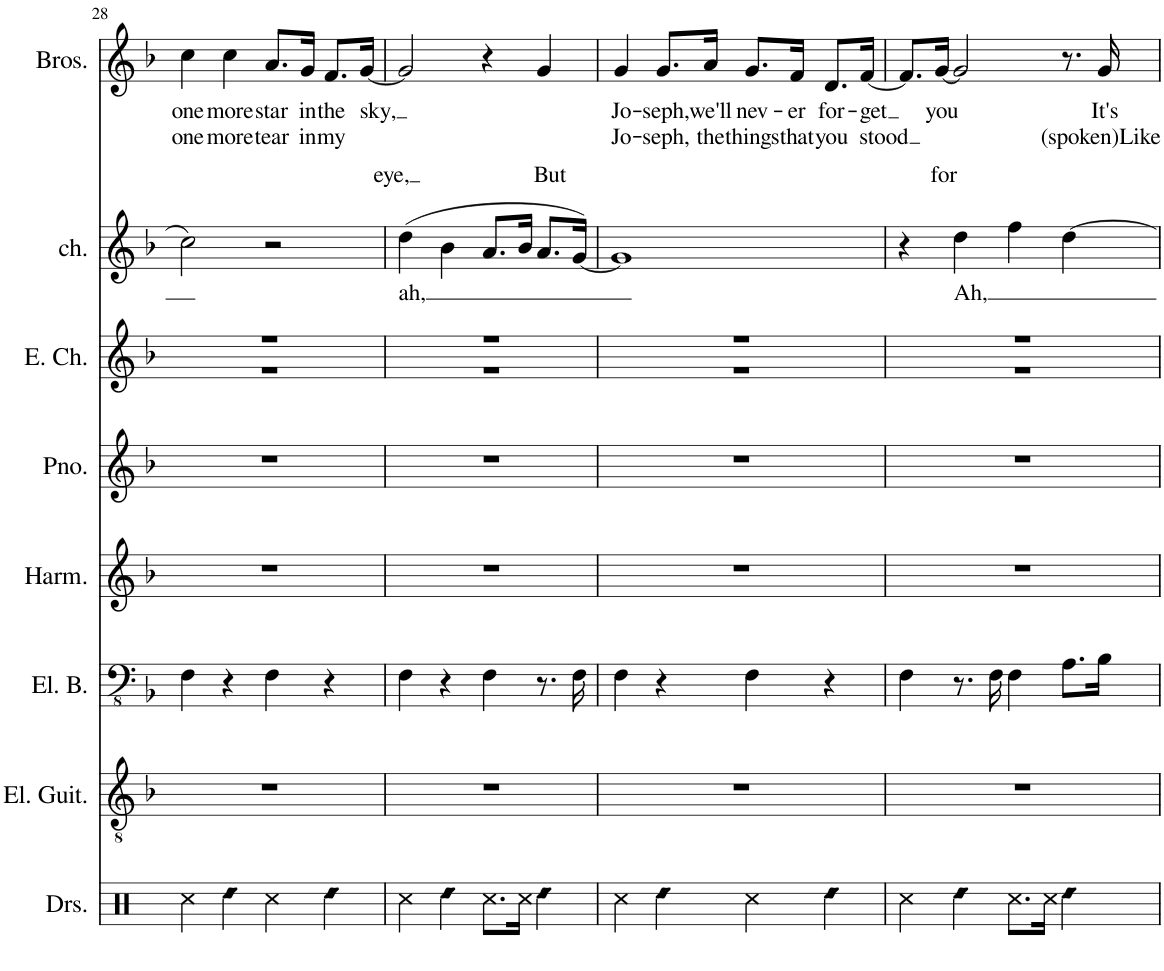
**kern	**kern	**kern	**kern	**kern	**kern	**kern	**text	**kern	**text	**text
*part8	*part7	*part6	*part5	*part4	*part3	*part2	*part2	*part1	*part1	*part1
*staff8	*staff7	*staff6	*staff5	*staff4	*staff3	*staff2	*staff2	*staff1	*staff1	*staff1
*I"Drumset	*I"Electric Guitar	*I"Electric Bass	*I"Harmonica	*I"Piano	*I"Electric Choir	*I"Chorus	*	*I"Brothers	*	*
*I'Drs.	*I'El. Guit.	*I'El. B.	*I'Harm.	*I'Pno.	*I'E. Ch.	*I'ch.	*	*I'Bros.	*	*
!!LO:PB:g=z
*clefX	*clefGv2	*clefFv4	*clefG2	*clefG2	*clefG2	*clefG2	*	*clefG2	*	*
*k[]	*k[b-]	*k[b-]	*k[b-]	*k[b-]	*k[b-]	*k[b-]	*	*k[b-]	*	*
*M4/4	*M4/4	*M4/4	*M4/4	*M4/4	*M4/4	*M4/4	*	*M4/4	*	*
=28	=28	=28	=28	=28	=28	=28	=28	=28	=28	=28
*	*	*	*	*	*^	*	*	*	*	*
!	!	!	!	!	!	!	!	!	!	!LO:LY:b	!LO:LY:b
4Rcc\	1r	4FF\	1r	1r	1r	1r	2cc\	.	4cc\	one	one
!LO:N:head=diamond	!	!	!	!	!	!	!	!	!	!LO:LY:b	!LO:LY:b
4Rdd\	.	4r	.	.	.	.	.	.	4cc\	more	more
!	!	!	!	!	!	!	!	!	!	!LO:LY:b	!LO:LY:b
4Rcc\	.	4FF\	.	.	.	.	2r	.	8.a/L	star	tear
!	!	!	!	!	!	!	!	!	!	!LO:LY:b	!LO:LY:b
.	.	.	.	.	.	.	.	.	16g/Jk	in	in
!LO:N:head=diamond	!	!	!	!	!	!	!	!	!	!LO:LY:b	!LO:LY:b
4Rdd\	.	4r	.	.	.	.	.	.	8.f/L	the	my
!	!	!	!	!	!	!	!	!	!	!LO:LY:b	!LO:LY:b
.	.	.	.	.	.	.	.	.	[16g/Jk	sky,	eye,
=29	=29	=29	=29	=29	=29	=29	=29	=29	=29	=29	=29
!	!	!	!	!	!	!	!	!LO:LY:b	!	!	!
4Rcc\	1r	4FF\	1r	1r	1r	1r	(4dd\	ah,	2g/]	.	.
!LO:N:head=diamond	!	!	!	!	!	!	!	!	!	!	!
4Rdd\	.	4r	.	.	.	.	4b-\	.	.	.	.
8.Rcc\L	.	4FF\	.	.	.	.	8.a/L	.	4r	.	.
16Rcc\Jk	.	.	.	.	.	.	16b-/Jk	.	.	.	.
!LO:N:head=diamond	!	!	!	!	!	!	!	!	!	!	!LO:LY:b
4Rdd\	.	8.r	.	.	.	.	8.a/L	.	4g/	.	But
.	.	16FF\	.	.	.	.	[16g/Jk)	.	.	.	.
=30	=30	=30	=30	=30	=30	=30	=30	=30	=30	=30	=30
!	!	!	!	!	!	!	!	!	!	!LO:LY:b	!LO:LY:b
4Rcc\	1r	4FF\	1r	1r	1r	1r	1g]	.	4g/	Jo-	Jo-
!LO:N:head=diamond	!	!	!	!	!	!	!	!	!	!LO:LY:b	!LO:LY:b
4Rdd\	.	4r	.	.	.	.	.	.	8.g/L	-seph,	-seph,
!	!	!	!	!	!	!	!	!	!	!LO:LY:b	!LO:LY:b
.	.	.	.	.	.	.	.	.	16a/Jk	we'll	the
!	!	!	!	!	!	!	!	!	!	!LO:LY:b	!LO:LY:b
4Rcc\	.	4FF\	.	.	.	.	.	.	8.g/L	nev-	things
!	!	!	!	!	!	!	!	!	!	!LO:LY:b	!LO:LY:b
.	.	.	.	.	.	.	.	.	16f/Jk	-er	that
!LO:N:head=diamond	!	!	!	!	!	!	!	!	!	!LO:LY:b	!LO:LY:b
4Rdd\	.	4r	.	.	.	.	.	.	8.d/L	for-	you
!	!	!	!	!	!	!	!	!	!	!LO:LY:b	!LO:LY:b
.	.	.	.	.	.	.	.	.	[16f/Jk	-get	stood
=31	=31	=31	=31	=31	=31	=31	=31	=31	=31	=31	=31
4Rcc\	1r	4FF\	1r	1r	1r	1r	4r	.	8.f/L]	.	.
!	!	!	!	!	!	!	!	!	!	!LO:LY:b	!LO:LY:b
.	.	.	.	.	.	.	.	.	[16g/Jk	you	for
!LO:N:head=diamond	!	!	!	!	!	!	!	!LO:LY:b	!	!	!
4Rdd\	.	8.r	.	.	.	.	4dd\	Ah,	2g/]	.	.
.	.	16FF\	.	.	.	.	.	.	.	.	.
8.Rcc\L	.	4FF\	.	.	.	.	4ff\	.	.	.	.
16Rcc\Jk	.	.	.	.	.	.	.	.	.	.	.
!LO:N:head=diamond	!	!	!	!	!	!	!	!	!	!	!
4Rdd\	.	8.AA\L	.	.	.	.	[4dd\	.	8.r	.	.
!	!	!	!	!	!	!	!	!	!	!LO:LY:b	!LO:LY:b
.	.	16BB-\Jk	.	.	.	.	.	.	16g/	It's	(spoken)Like
*	*	*	*	*	*v	*v	*	*	*	*	*
=	=	=	=	=	=	=	=	=	=	=
*-	*-	*-	*-	*-	*-	*-	*-	*-	*-	*-
